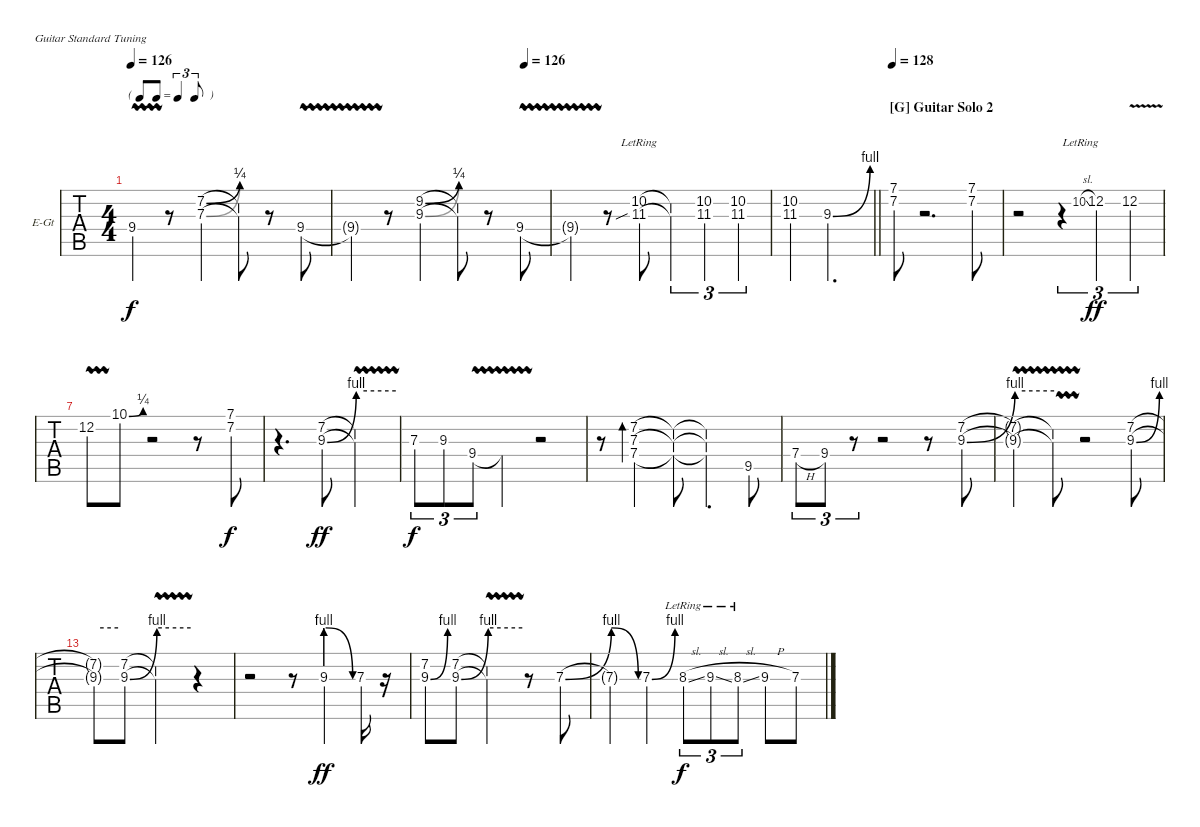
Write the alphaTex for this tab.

\bracketExtendMode nobrackets
\firstSystemTrackNameOrientation horizontal
\otherSystemsTrackNameOrientation horizontal
\defaultBarNumberDisplay FirstOfSystem
\track ("Lead " "E-Gt") {instrument electricguitarclean}
\staff {tabs}
\tuning (E4 B3 G3 D3 A2 E2)
\ts (4 4)
\tf triplet8th
\tempo 126
\clef g2
\ks d
9.4{vw}.4{lyrics (0 "") lyrics (1 "") lyrics (2 "") lyrics (3 "") lyrics (4 "") dy f} r.8 (7.2{be (bend 0 0 14.399999999999999 1) ac} 7.3{be (bend 0 0 15 1)}).4{lyrics (0 "") lyrics (1 "") lyrics (2 "") lyrics (3 "") lyrics (4 "")} (7.2{be (hold 0 0 60 0) t} 7.3{be (hold 0 0 60 0) t}).8{lyrics (0 "") lyrics (1 "") lyrics (2 "") lyrics (3 "") lyrics (4 "")} r.8 9.4{vw ac}.8{lyrics (0 "") lyrics (1 "") lyrics (2 "") lyrics (3 "") lyrics (4 "")} |
\tempo (126 0.875)
9.4{vw t}.4{lyrics (0 "") lyrics (1 "") lyrics (2 "") lyrics (3 "") lyrics (4 "")} r.8 (9.2{be (bend 0 0 15 1) ac} 9.3{be (bend 0 0 15.6 1) ac}).4{lyrics (0 "") lyrics (1 "") lyrics (2 "") lyrics (3 "") lyrics (4 "")} (9.2{be (hold 0 0 60 0) t} 9.3{be (hold 0 0 60 0) t}).8{lyrics (0 "") lyrics (1 "") lyrics (2 "") lyrics (3 "") lyrics (4 "")} r.8 9.4{vw ac}.8{lyrics (0 "") lyrics (1 "") lyrics (2 "") lyrics (3 "") lyrics (4 "")} |
9.4{vw t}.4{lyrics (0 "") lyrics (1 "") lyrics (2 "") lyrics (3 "") lyrics (4 "")} r.8 (10.2{ac} 11.3{sib ac lr}).8{lyrics (0 "") lyrics (1 "") lyrics (2 "") lyrics (3 "") lyrics (4 "")} (10.2{t} 11.3{t}).4{tu (3 2) lyrics (0 "") lyrics (1 "") lyrics (2 "") lyrics (3 "") lyrics (4 "")} (10.2 11.3).4{tu (3 2) lyrics (0 "") lyrics (1 "") lyrics (2 "") lyrics (3 "") lyrics (4 "")} (10.2 11.3).4{tu (3 2) lyrics (0 "") lyrics (1 "") lyrics (2 "") lyrics (3 "") lyrics (4 "")} |
\barLineRight lightlight
(10.2 11.3).4{lyrics (0 "") lyrics (1 "") lyrics (2 "") lyrics (3 "") lyrics (4 "")} 9.3{be (bend 0 0 60 4)}.2{d lyrics (0 "") lyrics (1 "") lyrics (2 "") lyrics (3 "") lyrics (4 "")} |
\section ("G" "Guitar Solo 2")
\tempo 128
(7.1{ac} 7.2).8{lyrics (0 "") lyrics (1 "") lyrics (2 "") lyrics (3 "") lyrics (4 "")} r.2{d} (7.1 7.2).8{lyrics (0 "") lyrics (1 "") lyrics (2 "") lyrics (3 "") lyrics (4 "")} |
r.2 r.4{tu (3 2)} 10.2{sl lr}.8{tu (3 2) gr} 12.2.4{tu (3 2) lyrics (0 "") lyrics (1 "") lyrics (2 "") lyrics (3 "") lyrics (4 "") dy ff} 12.2{v}.4{tu (3 2) lyrics (0 "") lyrics (1 "") lyrics (2 "") lyrics (3 "") lyrics (4 "")} |
12.2{vw}.8{lyrics (0 "") lyrics (1 "") lyrics (2 "") lyrics (3 "") lyrics (4 "")} 10.1{be (bend 0 0 15.6 1) st}.8{lyrics (0 "") lyrics (1 "") lyrics (2 "") lyrics (3 "") lyrics (4 "")} r.2 r.8 (7.2 7.1).8{lyrics (0 "") lyrics (1 "") lyrics (2 "") lyrics (3 "") lyrics (4 "") dy f} |
r.4{d lyrics (0 "") lyrics (1 "") lyrics (2 "") lyrics (3 "") lyrics (4 "")} (9.3{be (bend 0 0 60 4)} 7.2).8{lyrics (0 "") lyrics (1 "") lyrics (2 "") lyrics (3 "") lyrics (4 "") dy ff} (9.3{be (hold 0 4 60 4) vw t} 7.2{t}).2{lyrics (0 "") lyrics (1 "") lyrics (2 "") lyrics (3 "") lyrics (4 "")} |
7.3{ac}.8{tu (3 2) lyrics (0 "") lyrics (1 "") lyrics (2 "") lyrics (3 "") lyrics (4 "") dy f} 9.3{ac}.8{tu (3 2) lyrics (0 "") lyrics (1 "") lyrics (2 "") lyrics (3 "") lyrics (4 "")} 9.4{vw}.8{tu (3 2) lyrics (0 "") lyrics (1 "") lyrics (2 "") lyrics (3 "") lyrics (4 "")} 9.4{vw t}.4{lyrics (0 "") lyrics (1 "") lyrics (2 "") lyrics (3 "") lyrics (4 "")} r.2 |
r.8 (7.3 7.4 7.2).4{bd 156 lyrics (0 "") lyrics (1 "") lyrics (2 "") lyrics (3 "") lyrics (4 "")} (7.3{t} 7.4{t} 7.2{t}).8{lyrics (0 "") lyrics (1 "") lyrics (2 "") lyrics (3 "") lyrics (4 "")} (7.3{t} 7.4{t} 7.2{t}).4{d lyrics (0 "") lyrics (1 "") lyrics (2 "") lyrics (3 "") lyrics (4 "")} 9.5.8 |
7.4{h}.8{tu (3 2) lyrics (0 "") lyrics (1 "") lyrics (2 "") lyrics (3 "") lyrics (4 "")} 9.4.8{tu (3 2) lyrics (0 "") lyrics (1 "") lyrics (2 "") lyrics (3 "") lyrics (4 "")} r.8{tu (3 2)} r.2 r.8 (9.3{be (bend 0 0 60 4)} 7.2).8{lyrics (0 "") lyrics (1 "") lyrics (2 "") lyrics (3 "") lyrics (4 "")} |
(9.3{be (hold 0 4 60 4) vw t} 7.2{t}).4{lyrics (0 "") lyrics (1 "") lyrics (2 "") lyrics (3 "") lyrics (4 "")} (7.2{t} 9.3{vw t}).8{lyrics (0 "") lyrics (1 "") lyrics (2 "") lyrics (3 "") lyrics (4 "")} r.2 (7.2 9.3{be (bend 0 0 60 4)}).8{lyrics (0 "") lyrics (1 "") lyrics (2 "") lyrics (3 "") lyrics (4 "")} |
(7.2{t} 9.3{be (hold 0 4 60 4) t}).8{lyrics (0 "") lyrics (1 "") lyrics (2 "") lyrics (3 "") lyrics (4 "")} (7.2 9.3{be (bend 0 0 60 4)}).8{lyrics (0 "") lyrics (1 "") lyrics (2 "") lyrics (3 "") lyrics (4 "")} (7.2{t} 9.3{be (hold 0 4 60 4) vw t}).2{lyrics (0 "") lyrics (1 "") lyrics (2 "") lyrics (3 "") lyrics (4 "")} r.4 |
r.2 r.8 9.3{be (prebendrelease 0 4 15 0)}.4{lyrics (0 "") lyrics (1 "") lyrics (2 "") lyrics (3 "") lyrics (4 "") dy ff} 7.3.16{lyrics (0 "") lyrics (1 "") lyrics (2 "") lyrics (3 "") lyrics (4 "")} r.16 |
(9.3{be (bend 0 0 59.4 4)} 7.2).8{lyrics (0 "") lyrics (1 "") lyrics (2 "") lyrics (3 "") lyrics (4 "")} (9.3{be (bend 0 0 60 4)} 7.2).8{lyrics (0 "") lyrics (1 "") lyrics (2 "") lyrics (3 "") lyrics (4 "")} (9.3{be (hold 0 4 60 4) vw t} 7.2{t}).2{lyrics (0 "") lyrics (1 "") lyrics (2 "") lyrics (3 "") lyrics (4 "")} r.8{lyrics (0 "") lyrics (1 "") lyrics (2 "") lyrics (3 "") lyrics (4 "")} 7.3{be (bend 0 0 60 4)}.8{lyrics (0 "") lyrics (1 "") lyrics (2 "") lyrics (3 "") lyrics (4 "")} |
7.3{be (release 0 4 60 0) t}.4{lyrics (0 "") lyrics (1 "") lyrics (2 "") lyrics (3 "") lyrics (4 "")} 7.3{be (bend 0 0 15 4)}.4{lyrics (0 "") lyrics (1 "") lyrics (2 "") lyrics (3 "") lyrics (4 "")} 8.3{sl lr}.8{tu (3 2) lyrics (0 "") lyrics (1 "") lyrics (2 "") lyrics (3 "") lyrics (4 "") dy f} 9.3{sl lr}.8{tu (3 2) lyrics (0 "") lyrics (1 "") lyrics (2 "") lyrics (3 "") lyrics (4 "")} 8.3{sl lr}.8{tu (3 2) lyrics (0 "") lyrics (1 "") lyrics (2 "") lyrics (3 "") lyrics (4 "")} 9.3{h}.8{lyrics (0 "") lyrics (1 "") lyrics (2 "") lyrics (3 "") lyrics (4 "")} 7.3.8{lyrics (0 "") lyrics (1 "") lyrics (2 "") lyrics (3 "") lyrics (4 "")}
